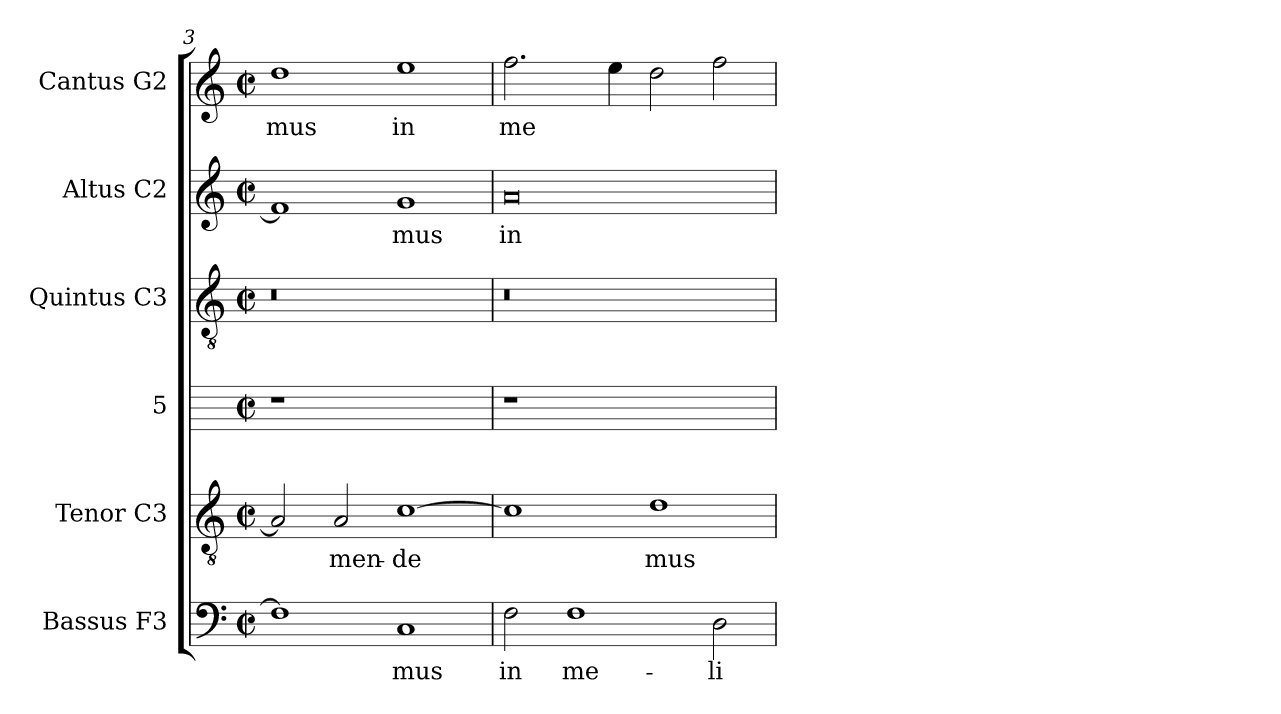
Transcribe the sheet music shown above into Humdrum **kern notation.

**kern	**text	**kern	**text	**kern	**kern	**kern	**text	**kern	**text
*part6	*part6	*part5	*part5	*part4	*part3	*part2	*part2	*part1	*part1
*staff6	*staff6	*staff5	*staff5	*staff4	*staff3	*staff2	*staff2	*staff1	*staff1
*I"Bassus  F3	*	*I"Tenor  C3	*	*I"5	*I"Quintus  C3	*I"Altus  C2	*	*I"Cantus  G2	*
*I'B	*	*I'T	*	*	*	*I'A	*	*I'C	*
*clefF4	*	*clefGv2	*	*	*clefGv2	*clefG2	*	*clefG2	*
*k[]	*	*k[]	*	*k[]	*k[]	*k[]	*	*k[]	*
*C:	*	*C:	*	*C:	*C:	*C:	*	*C:	*
*M2/2	*	*M2/2	*	*M2/2	*M2/2	*M2/2	*	*M2/2	*
*met(c|)	*	*met(c|)	*	*met(c|)	*met(c|)	*met(c|)	*	*met(c|)	*
=3	=3	=3	=3	=3	=3	=3	=3	=3	=3
!	!LO:LY:b:cj	!	!LO:LY:b:cj	!	!	!	!LO:LY:b:cj	!	!LO:LY:b:cj
1F]	--	2A/]	--	1r	0r	1f]	--	1dd	-mus
!	!	!	!LO:LY:b:cj	!	!	!	!	!	!
.	.	2A/	-men-	.	.	.	.	.	.
!	!LO:LY:b:cj	!	!LO:LY:b:cj	!	!	!	!LO:LY:b:cj	!	!LO:LY:b:cj
1C	-mus	[>1c	-de-	1ryy	.	1g	-mus	1ee	in
=4	=4	=4	=4	=4	=4	=4	=4	=4	=4
!	!LO:LY:b:cj	!	!LO:LY:b:cj	!	!	!	!LO:LY:b:cj	!	!LO:LY:b:cj
2F\	in	1c]	--	1r	0r	0a	in	2.ff\	me-
!	!LO:LY:b:cj	!	!	!	!	!	!	!	!
1F	me-	.	.	.	.	.	.	.	.
!	!	!	!	!	!	!	!	!	!LO:LY:b:cj
.	.	.	.	.	.	.	.	4ee\	--
!	!	!	!LO:LY:b:cj	!	!	!	!	!	!LO:LY:b:cj
.	.	1d	-mus	1ryy	.	.	.	2dd\	--
!	!LO:LY:b:cj	!	!	!	!	!	!	!	!LO:LY:b:cj
2D\	-li-	.	.	.	.	.	.	2ff\	--
=	=	=	=	=	=	=	=	=	=
*-	*-	*-	*-	*-	*-	*-	*-	*-	*-
